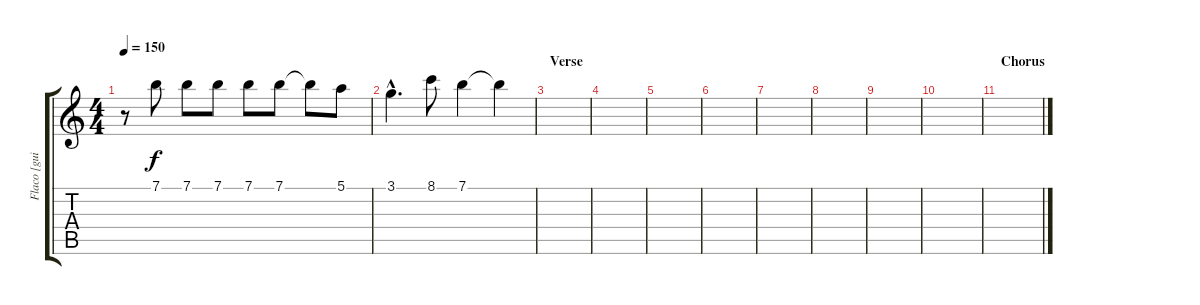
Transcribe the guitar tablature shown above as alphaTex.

\track ("Flaco [guitar]" "Flaco [gui") {instrument distortionguitar}
\staff {score tabs}
\tuning (E4 B3 G3 D3 A2 E2) {hide}
\ts (4 4)
\tempo 150
\clef g2
\ks c
r.8{dy f} 7.1.8 7.1.8 7.1.8 7.1.8 7.1.8 7.1{t}.8 5.1.8 |
3.1{hac}.4{d} 8.1.8 7.1.4 7.1{t}.4 |
\section ("" "Verse")
|
|
|
|
|
|
|
|
\section ("" "Chorus")
